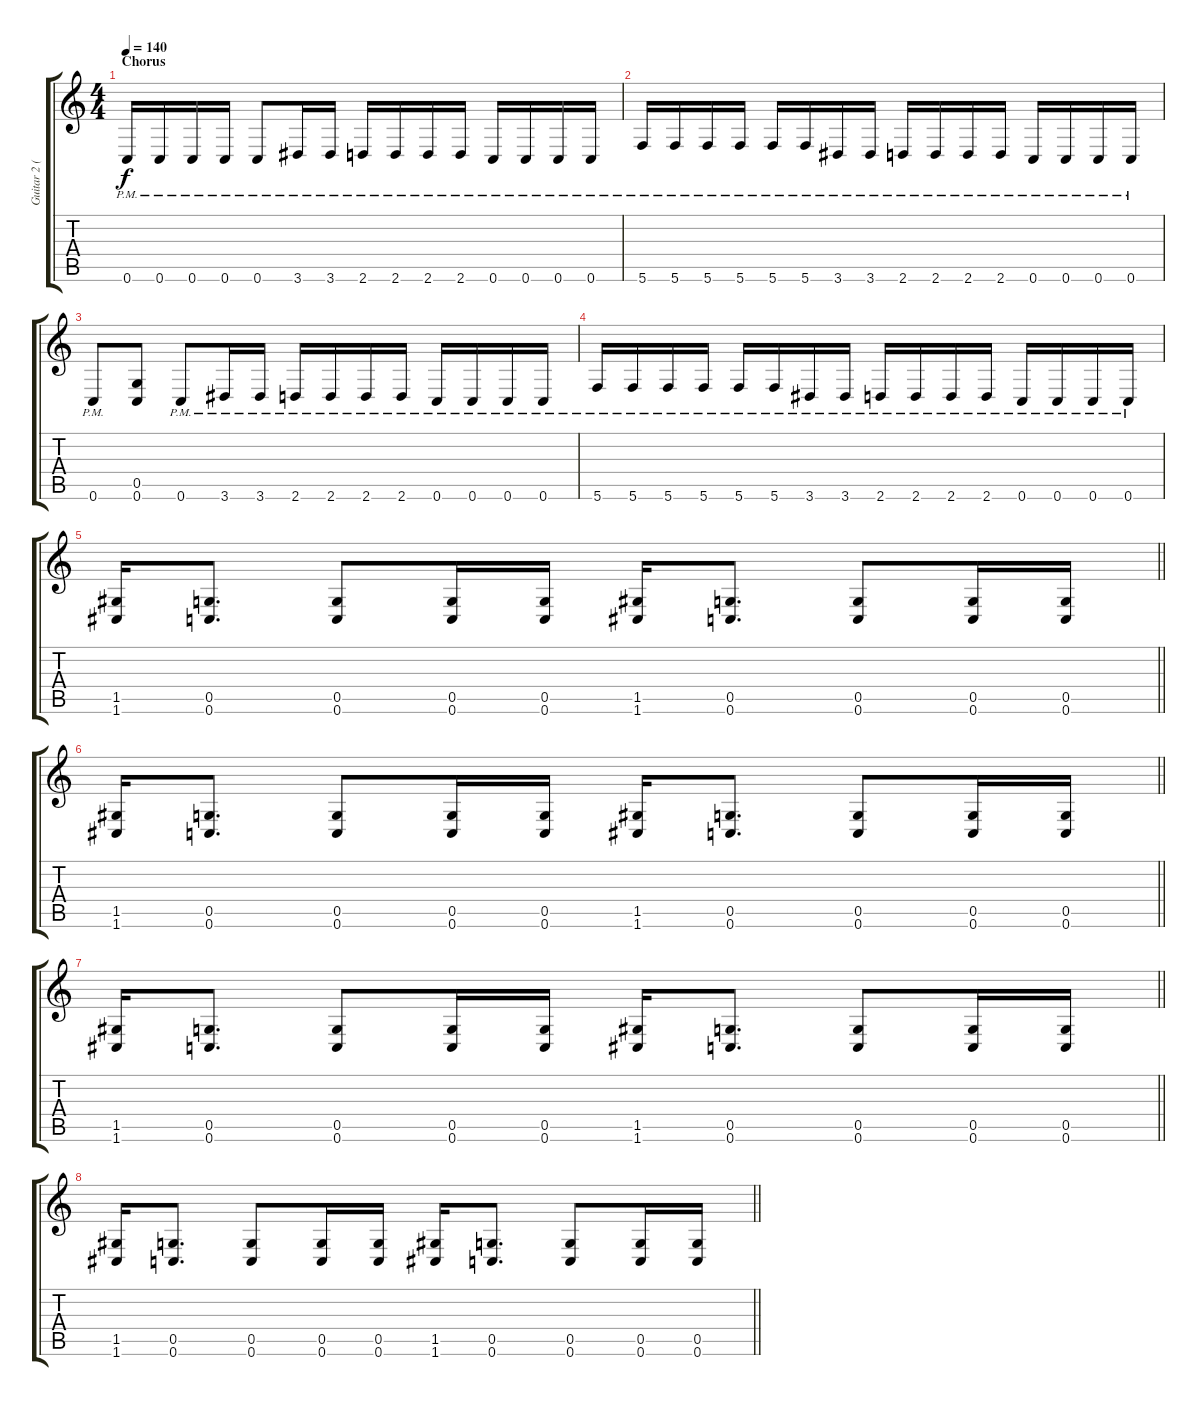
\track ("Guitar 2 (Dist)" "Guitar 2 (") {instrument distortionguitar}
\staff {score tabs}
\tuning (D4 A3 F3 C3 G2 C2) {hide}
\ts (4 4)
\section ("" "Chorus")
\tempo 140
\clef g2
\ks c
0.6{pm}.16{dy f} 0.6{pm}.16 0.6{pm}.16 0.6{pm}.16 0.6{pm}.8 3.6{pm}.16 3.6{pm}.16 2.6{pm}.16 2.6{pm}.16 2.6{pm}.16 2.6{pm}.16 0.6{pm}.16 0.6{pm}.16 0.6{pm}.16 0.6{pm}.16 |
5.6{pm}.16 5.6{pm}.16 5.6{pm}.16 5.6{pm}.16 5.6{pm}.16 5.6{pm}.16 3.6{pm}.16 3.6{pm}.16 2.6{pm}.16 2.6{pm}.16 2.6{pm}.16 2.6{pm}.16 0.6{pm}.16 0.6{pm}.16 0.6{pm}.16 0.6{pm}.16 |
0.6{pm}.8 (0.5 0.6).8 0.6{pm}.8 3.6{pm}.16 3.6{pm}.16 2.6{pm}.16 2.6{pm}.16 2.6{pm}.16 2.6{pm}.16 0.6{pm}.16 0.6{pm}.16 0.6{pm}.16 0.6{pm}.16 |
5.6{pm}.16 5.6{pm}.16 5.6{pm}.16 5.6{pm}.16 5.6{pm}.16 5.6{pm}.16 3.6{pm}.16 3.6{pm}.16 2.6{pm}.16 2.6{pm}.16 2.6{pm}.16 2.6{pm}.16 0.6{pm}.16 0.6{pm}.16 0.6{pm}.16 0.6{pm}.16 |
\barLineRight lightlight
(1.5 1.6).16 (0.5 0.6).8{d} (0.5 0.6).8 (0.5 0.6).16 (0.5 0.6).16 (1.5 1.6).16 (0.5 0.6).8{d} (0.5 0.6).8 (0.5 0.6).16 (0.5 0.6).16 |
\barLineRight lightlight
(1.5 1.6).16 (0.5 0.6).8{d} (0.5 0.6).8 (0.5 0.6).16 (0.5 0.6).16 (1.5 1.6).16 (0.5 0.6).8{d} (0.5 0.6).8 (0.5 0.6).16 (0.5 0.6).16 |
\barLineRight lightlight
(1.5 1.6).16 (0.5 0.6).8{d} (0.5 0.6).8 (0.5 0.6).16 (0.5 0.6).16 (1.5 1.6).16 (0.5 0.6).8{d} (0.5 0.6).8 (0.5 0.6).16 (0.5 0.6).16 |
\barLineRight lightlight
(1.5 1.6).16 (0.5 0.6).8{d} (0.5 0.6).8 (0.5 0.6).16 (0.5 0.6).16 (1.5 1.6).16 (0.5 0.6).8{d} (0.5 0.6).8 (0.5 0.6).16 (0.5 0.6).16
